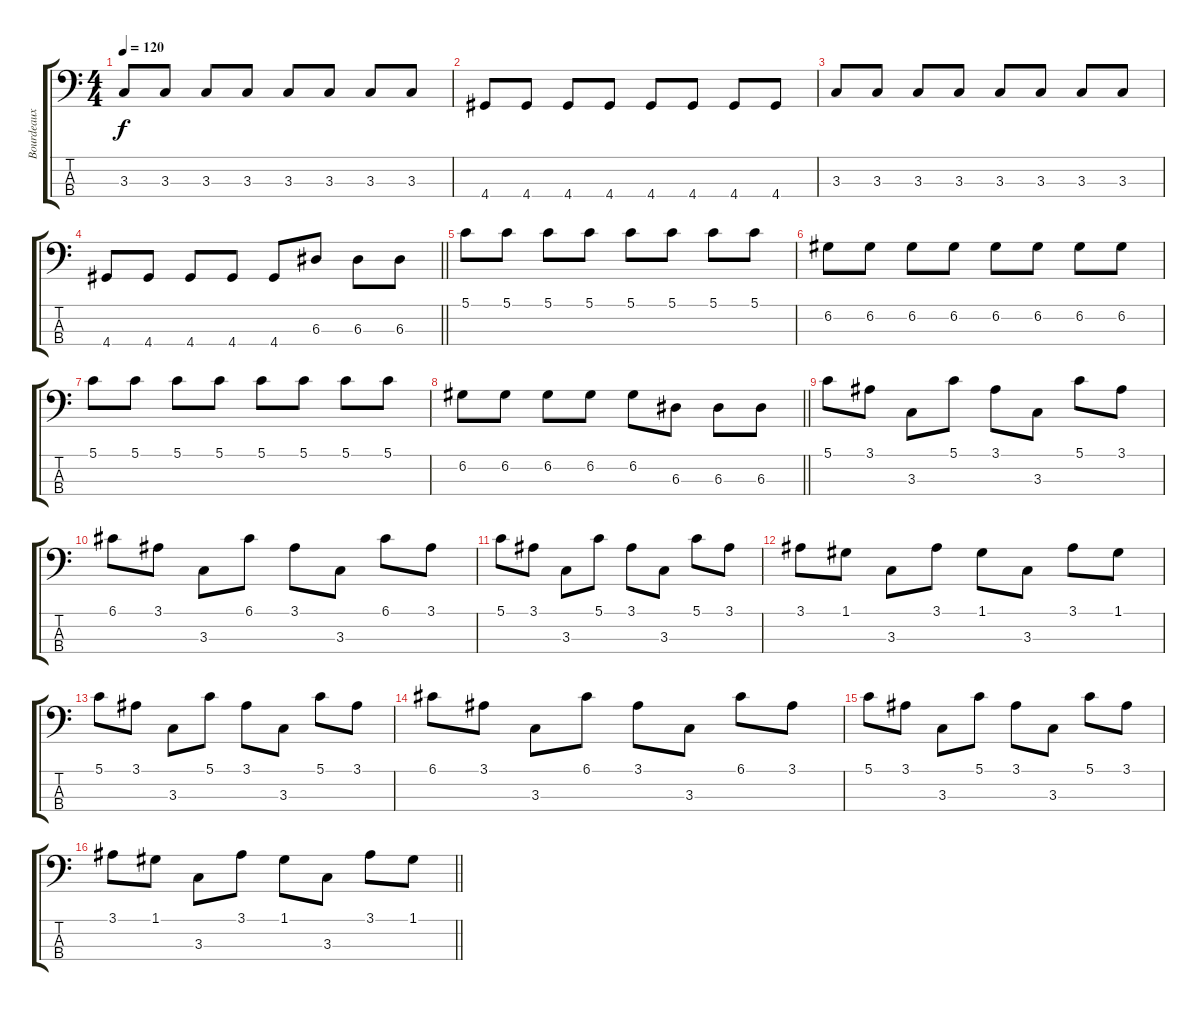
\track ("Bourdeaux" "Bourdeaux") {instrument electricbassfinger}
\staff {score tabs}
\tuning (G2 D2 A1 E1) {hide}
\ts (4 4)
\tempo 120
\clef f4
\ks c
3.3.8{dy f} 3.3.8 3.3.8 3.3.8 3.3.8 3.3.8 3.3.8 3.3.8 |
4.4.8 4.4.8 4.4.8 4.4.8 4.4.8 4.4.8 4.4.8 4.4.8 |
3.3.8 3.3.8 3.3.8 3.3.8 3.3.8 3.3.8 3.3.8 3.3.8 |
\barLineRight lightlight
4.4.8 4.4.8 4.4.8 4.4.8 4.4.8 6.3.8 6.3.8 6.3.8 |
5.1.8 5.1.8 5.1.8 5.1.8 5.1.8 5.1.8 5.1.8 5.1.8 |
6.2.8 6.2.8 6.2.8 6.2.8 6.2.8 6.2.8 6.2.8 6.2.8 |
5.1.8 5.1.8 5.1.8 5.1.8 5.1.8 5.1.8 5.1.8 5.1.8 |
\barLineRight lightlight
6.2.8 6.2.8 6.2.8 6.2.8 6.2.8 6.3.8 6.3.8 6.3.8 |
5.1.8 3.1.8 3.3.8 5.1.8 3.1.8 3.3.8 5.1.8 3.1.8 |
6.1.8 3.1.8 3.3.8 6.1.8 3.1.8 3.3.8 6.1.8 3.1.8 |
5.1.8 3.1.8 3.3.8 5.1.8 3.1.8 3.3.8 5.1.8 3.1.8 |
3.1.8 1.1.8 3.3.8 3.1.8 1.1.8 3.3.8 3.1.8 1.1.8 |
5.1.8 3.1.8 3.3.8 5.1.8 3.1.8 3.3.8 5.1.8 3.1.8 |
6.1.8 3.1.8 3.3.8 6.1.8 3.1.8 3.3.8 6.1.8 3.1.8 |
5.1.8 3.1.8 3.3.8 5.1.8 3.1.8 3.3.8 5.1.8 3.1.8 |
\barLineRight lightlight
3.1.8 1.1.8 3.3.8 3.1.8 1.1.8 3.3.8 3.1.8 1.1.8
